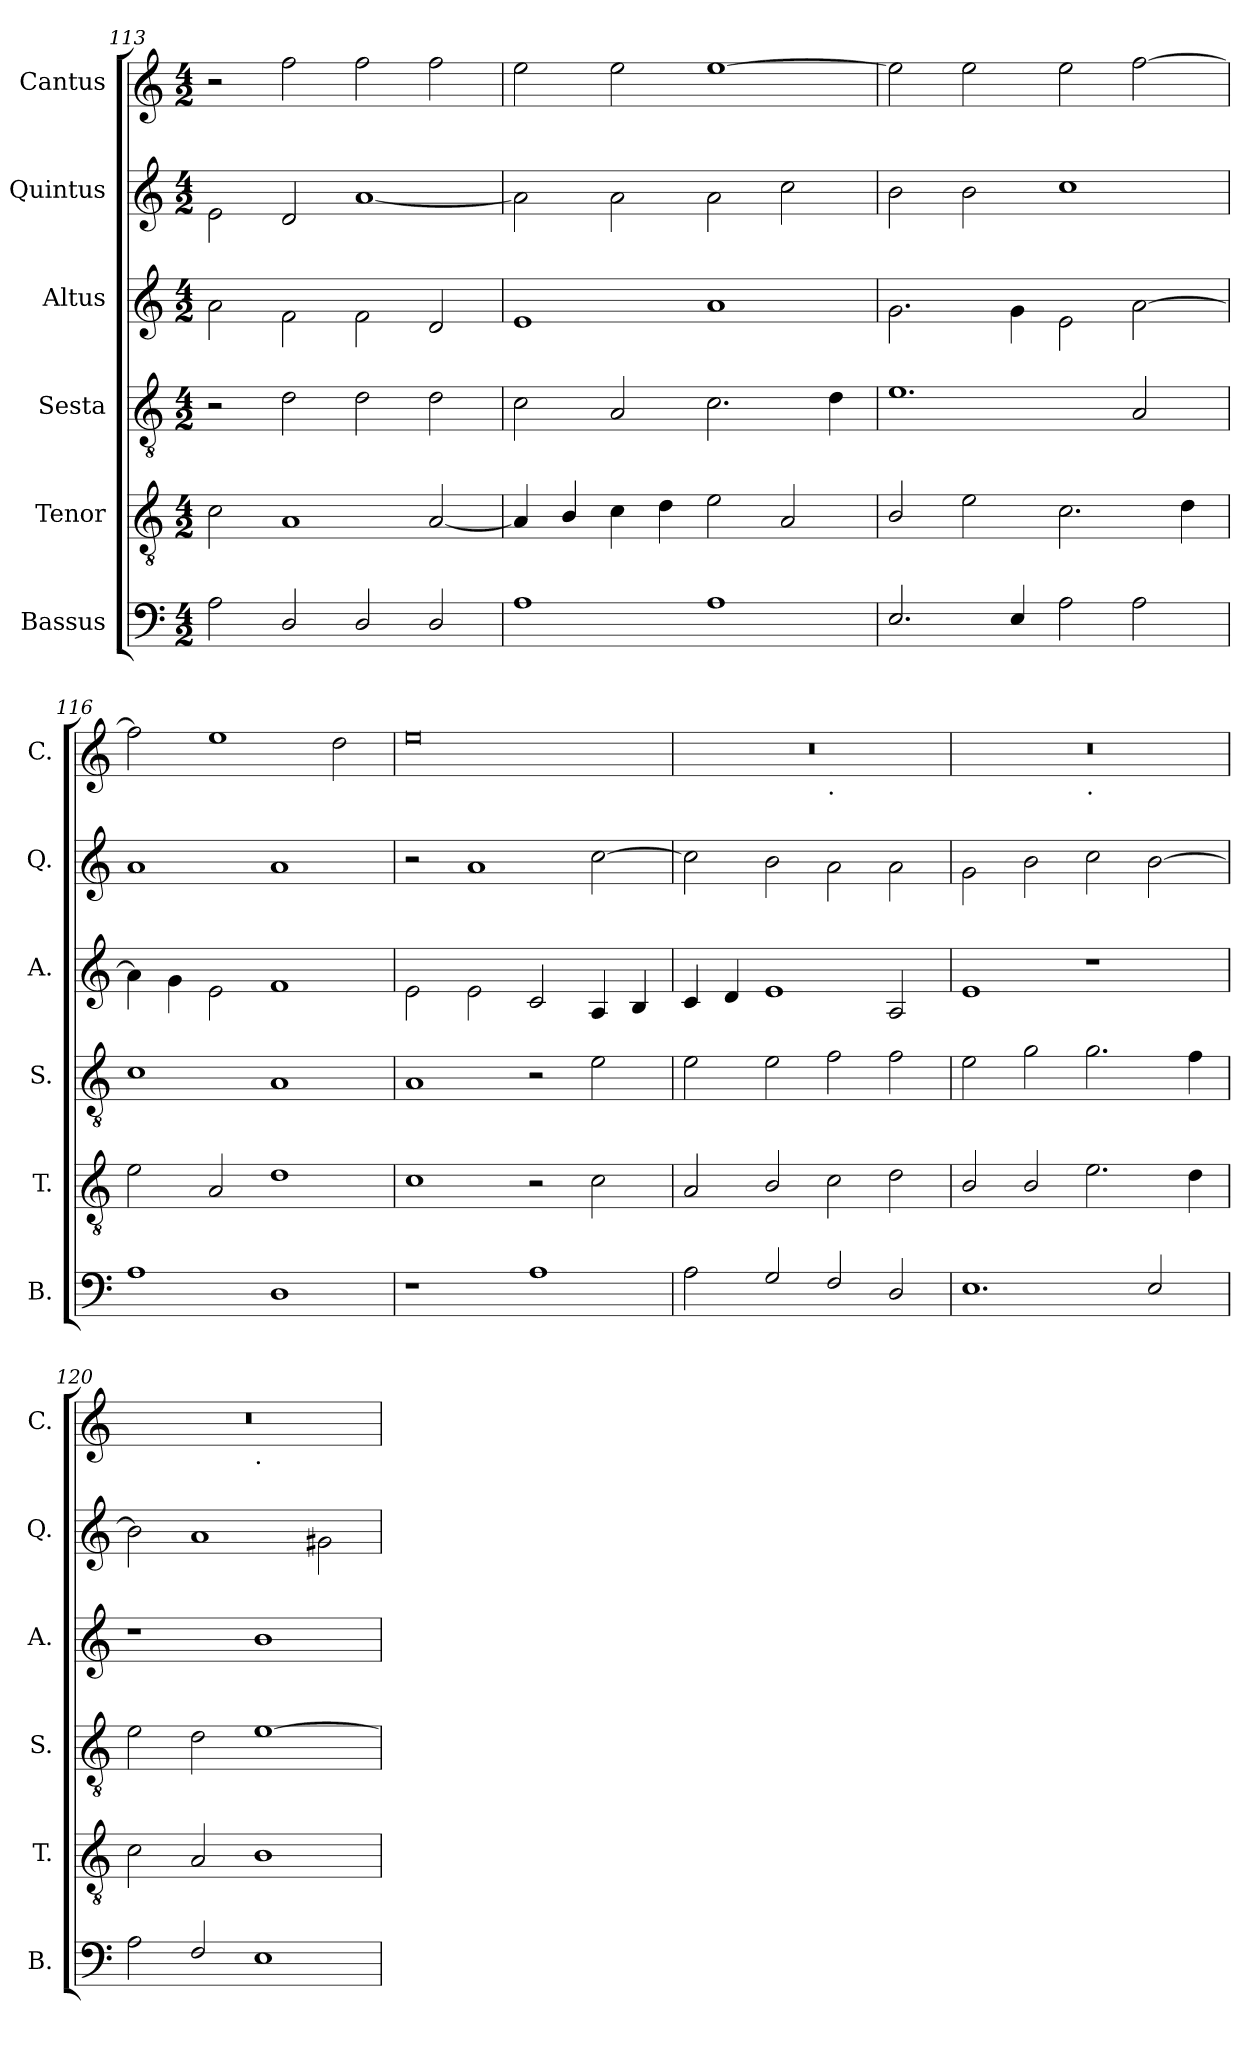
**kern	**kern	**kern	**kern	**kern	**kern
*part6	*part5	*part4	*part3	*part2	*part1
*staff6	*staff5	*staff4	*staff3	*staff2	*staff1
*I"Bassus	*I"Tenor	*I"Sesta	*I"Altus	*I"Quintus	*I"Cantus
*I'B.	*I'T.	*I'S.	*I'A.	*I'Q.	*I'C.
*clefF4	*clefGv2	*clefGv2	*clefG2	*clefG2	*clefG2
*k[]	*k[]	*k[]	*k[]	*k[]	*k[]
*M4/2	*M4/2	*M4/2	*M4/2	*M4/2	*M4/2
=113	=113	=113	=113	=113	=113
2A\	2c\	2r	2a\	2e\	2r
2D/	1A	2d\	2f\	2d/	2ff\
2D/	.	2d\	2f\	[1a	2ff\
2D/	[2A/	2d\	2d/	.	2ff\
=114	=114	=114	=114	=114	=114
1A	4A/]	2c\	1e	2a\]	2ee\
.	4B/	.	.	.	.
.	4c\	2A/	.	2a\	2ee\
.	4d\	.	.	.	.
1A	2e\	2.c\	1a	2a\	[1ee
.	2A/	.	.	2cc\	.
.	.	4d\	.	.	.
!!LO:PB:g=z
=115	=115	=115	=115	=115	=115
2.E/	2B/	1.e	2.g\	2b\	2ee\]
.	2e\	.	.	2b\	2ee\
4E/	.	.	4g\	.	.
2A\	2.c\	.	2e\	1cc	2ee\
2A\	.	2A/	[2a\	.	[2ff\
.	4d\	.	.	.	.
=116	=116	=116	=116	=116	=116
1A	2e\	1c	4a\]	1a	2ff\]
.	.	.	4g\	.	.
.	2A/	.	2e\	.	1ee
1D	1d	1A	1f	1a	.
.	.	.	.	.	2dd\
=117	=117	=117	=117	=117	=117
1r	1c	1A	2e\	2r	0ee
.	.	.	2e\	1a	.
1A	2r	2r	2c/	.	.
.	2c\	2e\	4A/	[2cc\	.
.	.	.	4B/	.	.
=118	=118	=118	=118	=118	=118
*	*	*	*	*	*^
2A\	2A/	2e\	4c/	2cc\]	0r	1ryy
.	.	.	4d/	.	.	.
2G/	2B/	2e\	1e	2b\	.	.
!	!	!	!	!	!	!LO:TX:b:t=.
2F/	2c\	2f\	.	2a\	.	1ryy
2D/	2d\	2f\	2A/	2a\	.	.
=119	=119	=119	=119	=119	=119	=119
1.E	2B/	2e\	1e	2g\	0r	1ryy
.	2B/	2g\	.	2b\	.	.
!	!	!	!	!	!	!LO:TX:b:t=.
.	2.e\	2.g\	1r	2cc\	.	1ryy
2E/	.	.	.	[2b\	.	.
.	4d\	4f\	.	.	.	.
=120	=120	=120	=120	=120	=120	=120
2A\	2c\	2e\	1r	2b\]	0r	1ryy
2F/	2A/	2d\	.	1a	.	.
!	!	!	!	!	!	!LO:TX:b:t=.
1E	1B	[1e	1b	.	.	1ryy
.	.	.	.	2g#X\	.	.
*	*	*	*	*	*v	*v
=	=	=	=	=	=
*-	*-	*-	*-	*-	*-
